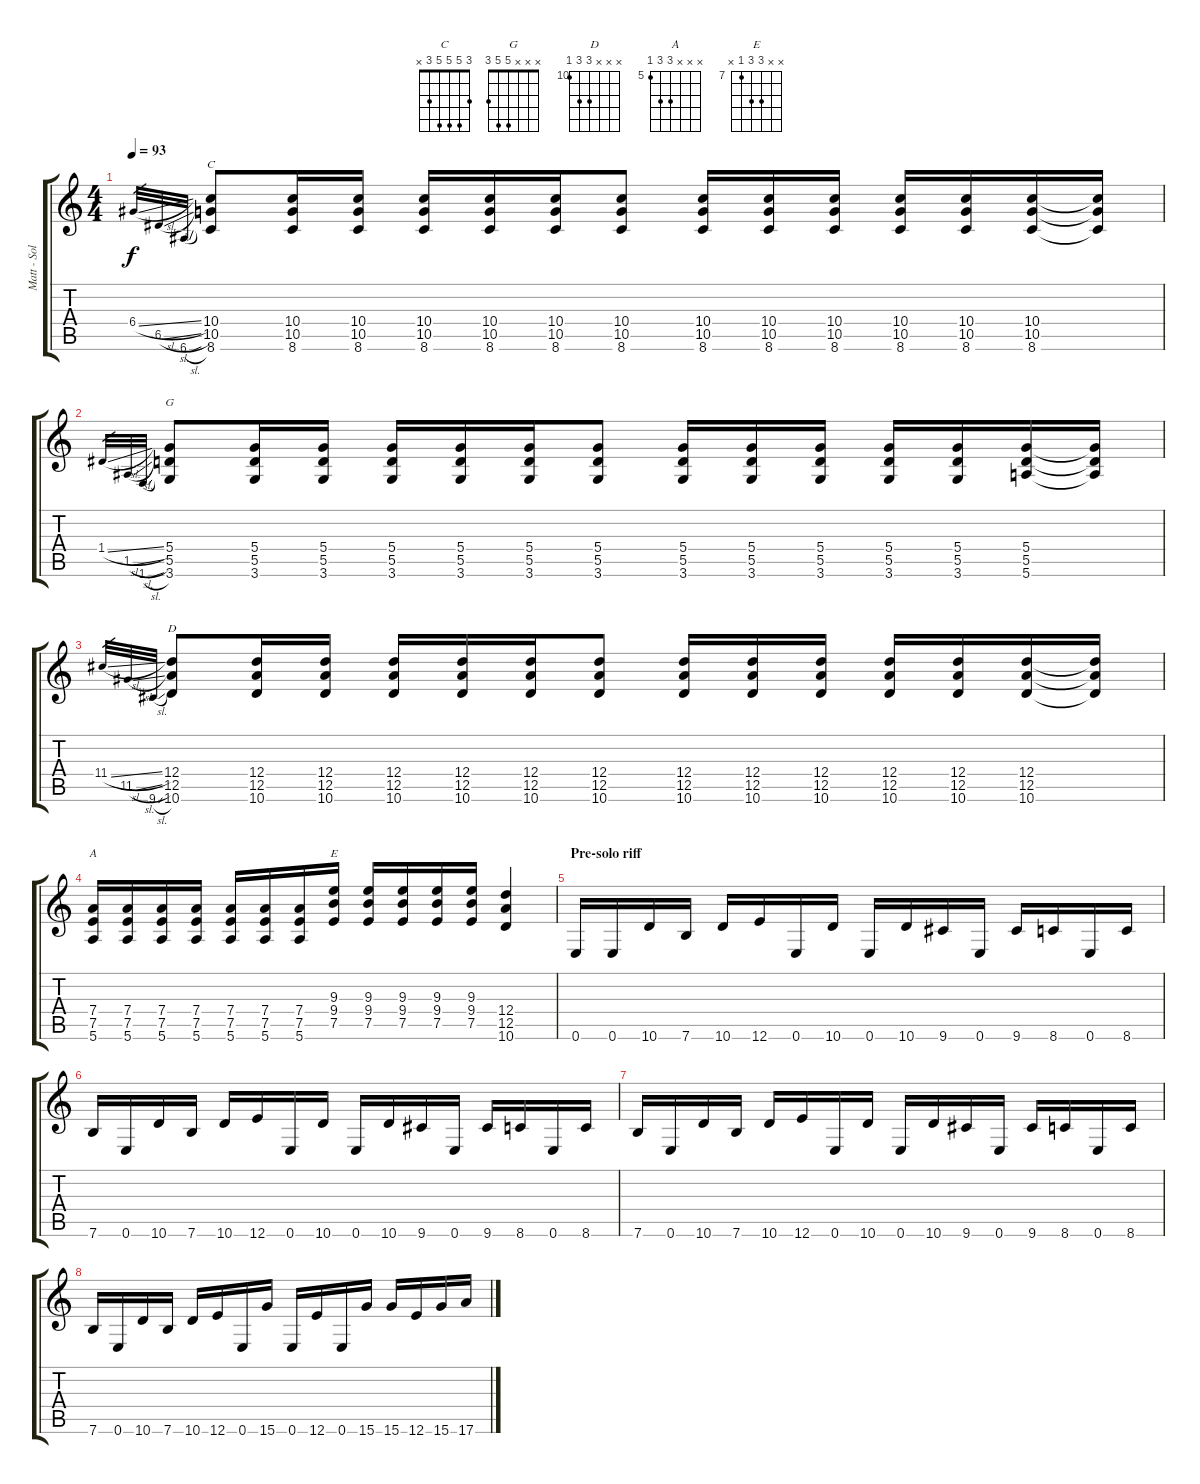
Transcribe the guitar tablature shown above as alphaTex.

\track ("Matt - Solo Guitar" "Matt - Sol") {instrument overdrivenguitar}
\staff {score tabs}
\tuning (E4 B3 G3 D3 A2 E2) {hide}
\chord ("C" 3 5 5 5 3 x)
\chord ("G" x x x 5 5 3)
\chord ("D" x x x 12 12 10) {firstfret 10}
\chord ("A" x x x 7 7 5) {firstfret 5}
\chord ("E" x x 9 9 7 x) {firstfret 7}
\ts (4 4)
\tempo 93
\clef g2
\ks c
6.4{sl}.32{gr dy f} 6.5{sl}.32{gr} 6.6{sl}.32{gr} (10.4 10.5 8.6).8{ch "C"} (10.4 10.5 8.6).16 (10.4 10.5 8.6).16 (10.4 10.5 8.6).16 (10.4 10.5 8.6).16 (10.4 10.5 8.6).16 (10.4 10.5 8.6).8 (10.4 10.5 8.6).16 (10.4 10.5 8.6).16 (10.4 10.5 8.6).16 (10.4 10.5 8.6).16 (10.4 10.5 8.6).16 (10.4 10.5 8.6).16 (10.4{t} 10.5{t} 8.6{t}).16 |
1.4{sl}.32{gr} 1.5{sl}.32{gr} 1.6{sl}.32{gr} (5.4 5.5 3.6).8{ch "G"} (5.4 5.5 3.6).16 (5.4 5.5 3.6).16 (5.4 5.5 3.6).16 (5.4 5.5 3.6).16 (5.4 5.5 3.6).16 (5.4 5.5 3.6).8 (5.4 5.5 3.6).16 (5.4 5.5 3.6).16 (5.4 5.5 3.6).16 (5.4 5.5 3.6).16 (5.4 5.5 3.6).16 (5.4 5.5 5.6).16 (5.4{t} 5.5{t} 5.6{t}).16 |
11.4{sl}.32{gr} 11.5{sl}.32{gr} 9.6{sl}.32{gr} (12.4 12.5 10.6).8{ch "D"} (12.4 12.5 10.6).16 (12.4 12.5 10.6).16 (12.4 12.5 10.6).16 (12.4 12.5 10.6).16 (12.4 12.5 10.6).16 (12.4 12.5 10.6).8 (12.4 12.5 10.6).16 (12.4 12.5 10.6).16 (12.4 12.5 10.6).16 (12.4 12.5 10.6).16 (12.4 12.5 10.6).16 (12.4 12.5 10.6).16 (12.4{t} 12.5{t} 10.6{t}).16 |
(7.4 7.5 5.6).16{ch "A"} (7.4 7.5 5.6).16 (7.4 7.5 5.6).16 (7.4 7.5 5.6).16 (7.4 7.5 5.6).16 (7.4 7.5 5.6).16 (7.4 7.5 5.6).16 (9.3 9.4 7.5).16{ch "E"} (9.3 9.4 7.5).16 (9.3 9.4 7.5).16 (9.3 9.4 7.5).16 (9.3 9.4 7.5).16 (12.4 12.5 10.6).4 |
\section ("" "Pre-solo riff")
0.6.16 0.6.16 10.6.16 7.6.16 10.6.16 12.6.16 0.6.16 10.6.16 0.6.16 10.6.16 9.6.16 0.6.16 9.6.16 8.6.16 0.6.16 8.6.16 |
7.6.16 0.6.16 10.6.16 7.6.16 10.6.16 12.6.16 0.6.16 10.6.16 0.6.16 10.6.16 9.6.16 0.6.16 9.6.16 8.6.16 0.6.16 8.6.16 |
7.6.16 0.6.16 10.6.16 7.6.16 10.6.16 12.6.16 0.6.16 10.6.16 0.6.16 10.6.16 9.6.16 0.6.16 9.6.16 8.6.16 0.6.16 8.6.16 |
7.6.16 0.6.16 10.6.16 7.6.16 10.6.16 12.6.16 0.6.16 15.6.16 0.6.16 12.6.16 0.6.16 15.6.16 15.6.16 12.6.16 15.6.16 17.6.16
